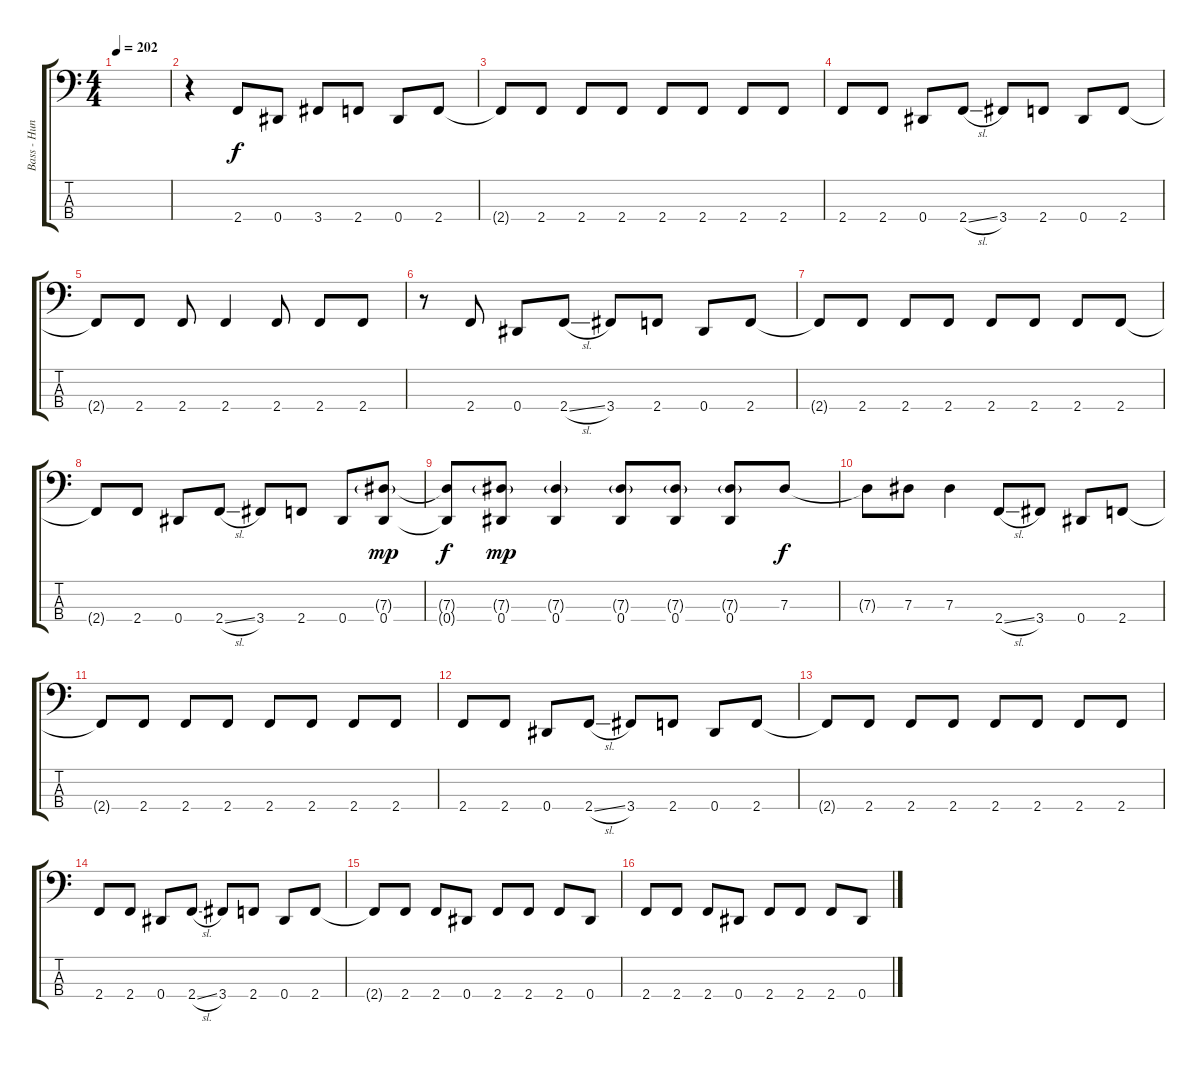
\track ("Bass - Hunter" "Bass - Hun") {instrument electricbasspick}
\staff {score tabs}
\tuning (Gb2 Db2 Ab1 Eb1) {hide}
\ts (4 4)
\tempo 202
\clef f4
\ks c
|
r.4 2.4.8 0.4.8 3.4.8 2.4.8 0.4.8 2.4.8 |
2.4{t}.8 2.4.8 2.4.8 2.4.8 2.4.8 2.4.8 2.4.8 2.4.8 |
2.4.8 2.4.8 0.4.8 2.4{sl}.8 3.4.8 2.4.8 0.4.8 2.4.8 |
2.4{t}.8 2.4.8 2.4.8 2.4.4 2.4.8 2.4.8 2.4.8 |
r.8 2.4.8 0.4.8 2.4{sl}.8 3.4.8 2.4.8 0.4.8 2.4.8 |
2.4{t}.8 2.4.8 2.4.8 2.4.8 2.4.8 2.4.8 2.4.8 2.4.8 |
2.4{t}.8 2.4.8 0.4.8 2.4{sl}.8 3.4.8 2.4.8 0.4.8 (7.3{g} 0.4).8{dy mp} |
(7.3{t} 0.4{t}).8{dy f} (7.3{g} 0.4).8{dy mp} (7.3{g} 0.4).4 (7.3{g} 0.4).8 (7.3{g} 0.4).8 (7.3{g} 0.4).8 7.3.8{dy f} |
7.3{t}.8 7.3.8 7.3.4 2.4{sl}.8 3.4.8 0.4.8 2.4.8 |
2.4{t}.8 2.4.8 2.4.8 2.4.8 2.4.8 2.4.8 2.4.8 2.4.8 |
2.4.8 2.4.8 0.4.8 2.4{sl}.8 3.4.8 2.4.8 0.4.8 2.4.8 |
2.4{t}.8 2.4.8 2.4.8 2.4.8 2.4.8 2.4.8 2.4.8 2.4.8 |
2.4.8 2.4.8 0.4.8 2.4{sl}.8 3.4.8 2.4.8 0.4.8 2.4.8 |
2.4{t}.8 2.4.8 2.4.8 0.4.8 2.4.8 2.4.8 2.4.8 0.4.8 |
2.4.8 2.4.8 2.4.8 0.4.8 2.4.8 2.4.8 2.4.8 0.4.8
